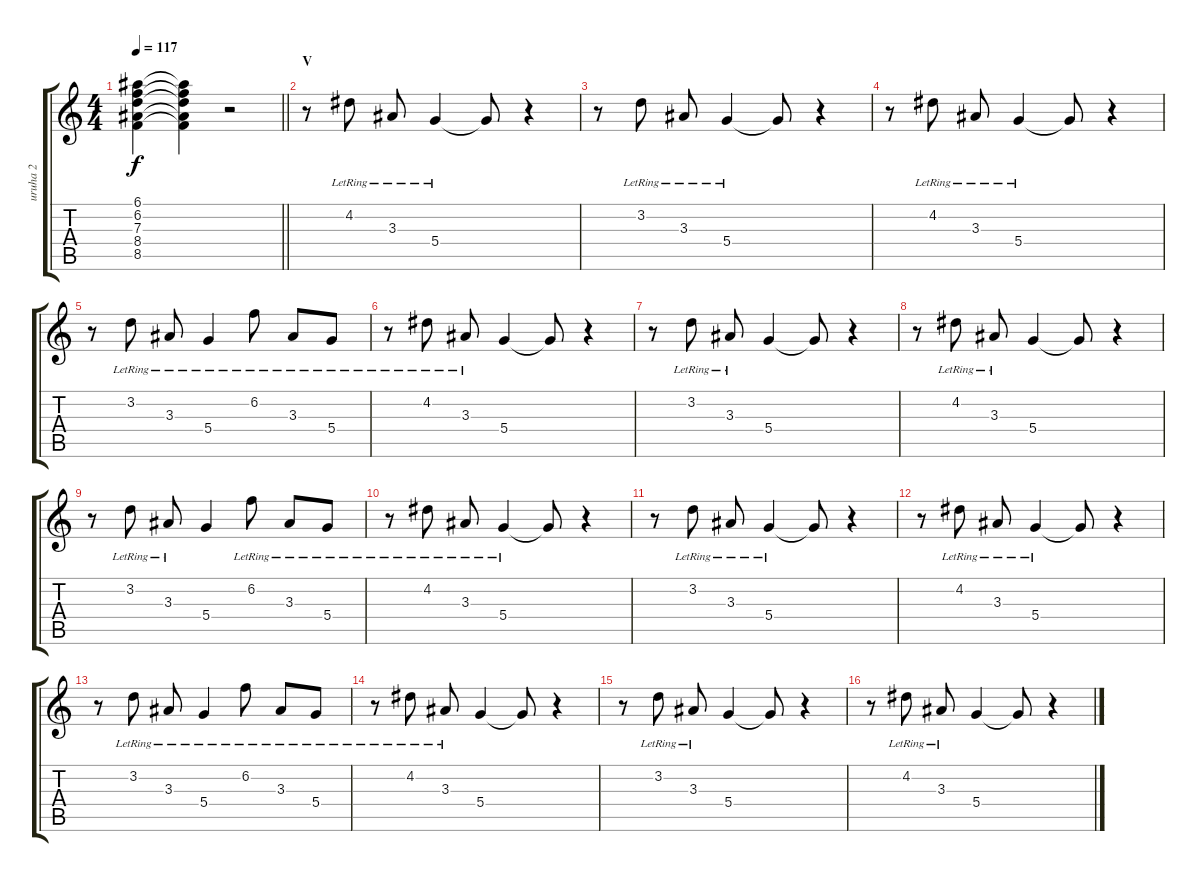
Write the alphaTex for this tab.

\track ("uruha 2" "uruha 2") {instrument distortionguitar}
\staff {score tabs}
\tuning (E4 B3 G3 D3 A2 E2) {hide}
\ts (4 4)
\tempo 117
\clef g2
\barLineRight lightlight
\ks c
(6.1{t} 6.2{t} 7.3{t} 8.4{t} 8.5{t}).4{dy f} (6.1{t} 6.2{t} 7.3{t} 8.4{t} 8.5{t}).4 r.2 |
\section ("" "V")
r.8{volume 8 balance 10 instrument electricguitarclean} 4.2{lr}.8 3.3{lr}.8 5.4{lr}.4 5.4{t}.8 r.4 |
r.8 3.2{lr}.8 3.3{lr}.8 5.4{lr}.4 5.4{t}.8 r.4 |
r.8 4.2{lr}.8 3.3{lr}.8 5.4{lr}.4 5.4{t}.8 r.4 |
r.8 3.2{lr}.8 3.3{lr}.8 5.4{lr}.4 6.2{lr}.8 3.3{lr}.8 5.4{lr}.8 |
r.8 4.2{lr}.8 3.3{lr}.8 5.4.4 5.4{t}.8 r.4 |
r.8 3.2{lr}.8 3.3{lr}.8 5.4.4 5.4{t}.8 r.4 |
r.8 4.2{lr}.8 3.3{lr}.8 5.4.4 5.4{t}.8 r.4 |
r.8 3.2{lr}.8 3.3{lr}.8 5.4.4 6.2{lr}.8 3.3{lr}.8 5.4{lr}.8 |
r.8 4.2{lr}.8 3.3{lr}.8 5.4{lr}.4 5.4{t}.8 r.4 |
r.8 3.2{lr}.8 3.3{lr}.8 5.4{lr}.4 5.4{t}.8 r.4 |
r.8 4.2{lr}.8 3.3{lr}.8 5.4{lr}.4 5.4{t}.8 r.4 |
r.8 3.2{lr}.8 3.3{lr}.8 5.4{lr}.4 6.2{lr}.8 3.3{lr}.8 5.4{lr}.8 |
r.8 4.2{lr}.8 3.3{lr}.8 5.4.4 5.4{t}.8 r.4 |
r.8 3.2{lr}.8 3.3{lr}.8 5.4.4 5.4{t}.8 r.4 |
r.8 4.2{lr}.8 3.3{lr}.8 5.4.4 5.4{t}.8 r.4
